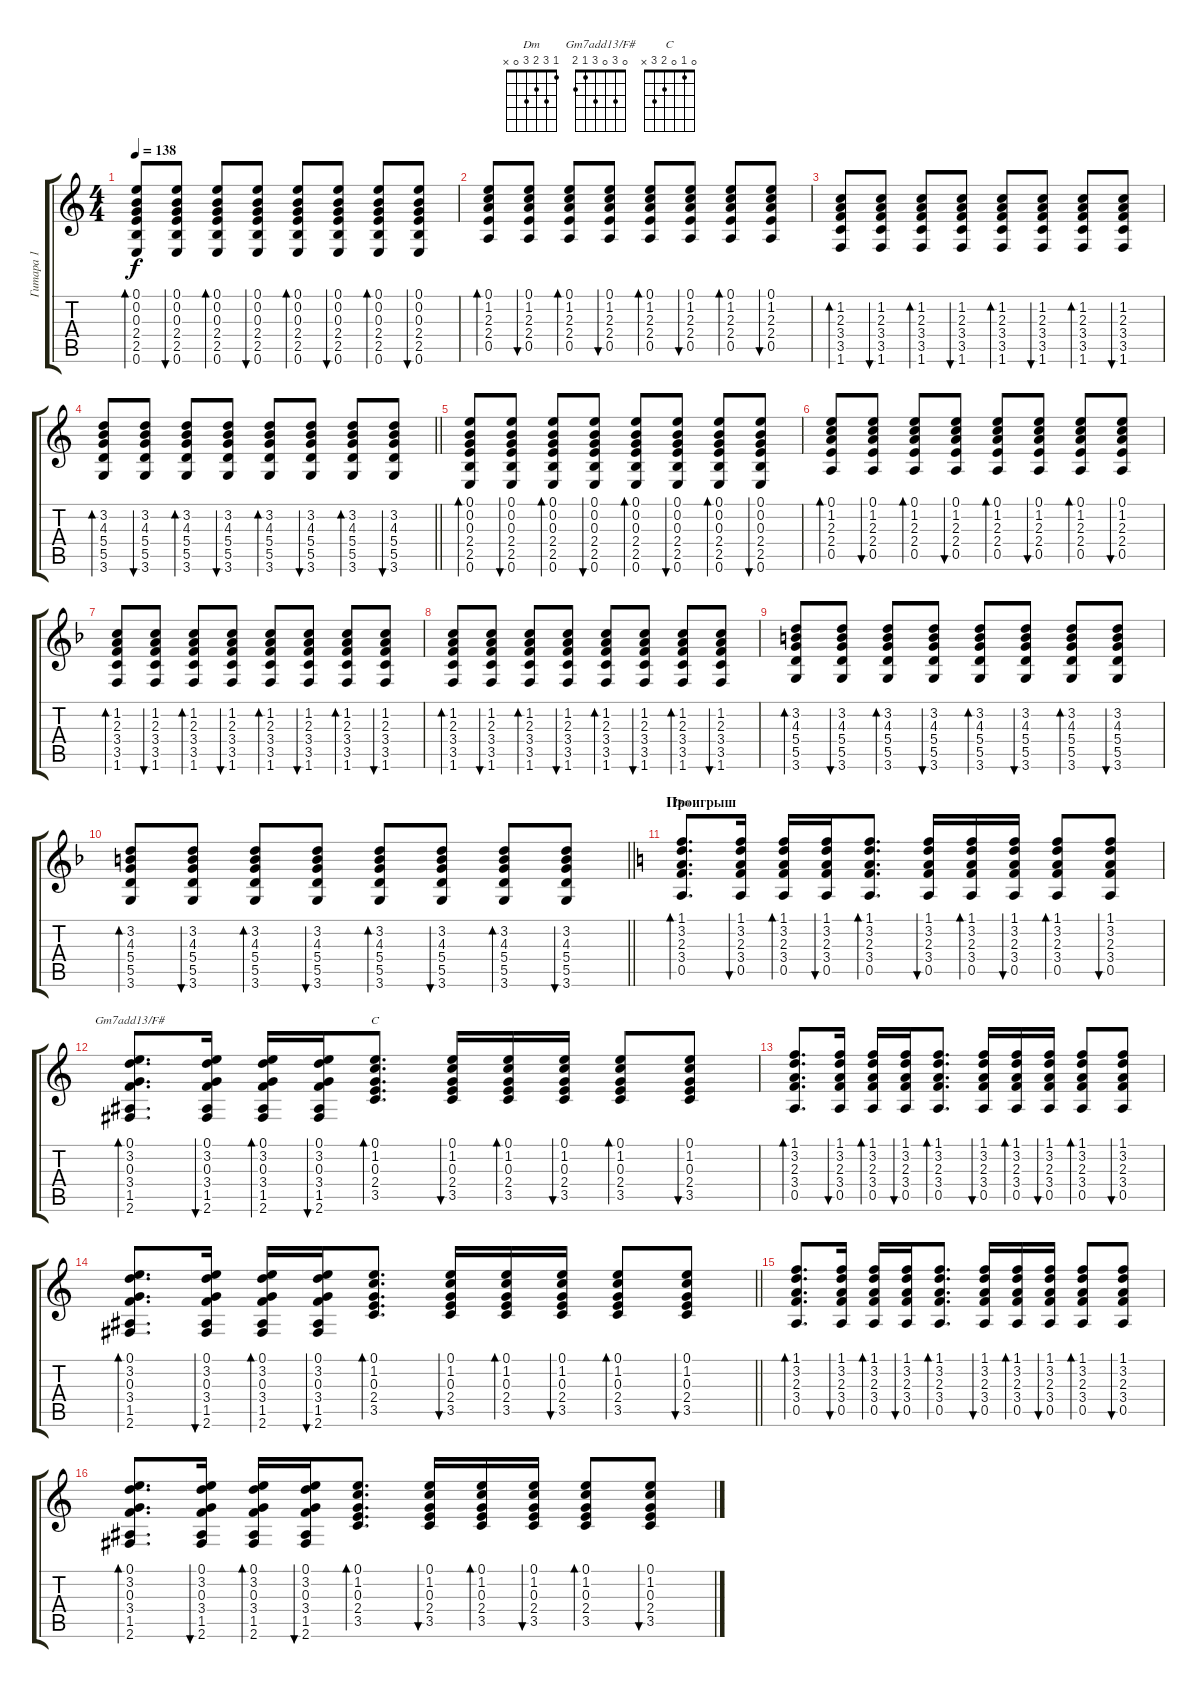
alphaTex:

\track ("Гитара 1" "Гитара 1") {instrument acousticguitarsteel}
\staff {score tabs}
\tuning (E4 B3 G3 D3 A2 E2) {hide}
\chord ("Dm" 1 3 2 3 0 x)
\chord ("Gm7add13/F#" 0 3 0 3 1 2)
\chord ("C" 0 1 0 2 3 x)
\ts (4 4)
\tempo 138
\clef g2
\ks c
(0.1 0.2 0.3 2.4 2.5 0.6).8{bd 60 dy f} (0.1 0.2 0.3 2.4 2.5 0.6).8{bu 60} (0.1 0.2 0.3 2.4 2.5 0.6).8{bd 60} (0.1 0.2 0.3 2.4 2.5 0.6).8{bu 60} (0.1 0.2 0.3 2.4 2.5 0.6).8{bd 60} (0.1 0.2 0.3 2.4 2.5 0.6).8{bu 60} (0.1 0.2 0.3 2.4 2.5 0.6).8{bd 60} (0.1 0.2 0.3 2.4 2.5 0.6).8{bu 60} |
(0.1 1.2 2.3 2.4 0.5).8{bd 60} (0.1 1.2 2.3 2.4 0.5).8{bu 60} (0.1 1.2 2.3 2.4 0.5).8{bd 60} (0.1 1.2 2.3 2.4 0.5).8{bu 60} (0.1 1.2 2.3 2.4 0.5).8{bd 60} (0.1 1.2 2.3 2.4 0.5).8{bu 60} (0.1 1.2 2.3 2.4 0.5).8{bd 60} (0.1 1.2 2.3 2.4 0.5).8{bu 60} |
(1.2 2.3 3.4 3.5 1.6).8{bd 60} (1.2 2.3 3.4 3.5 1.6).8{bu 60} (1.2 2.3 3.4 3.5 1.6).8{bd 60} (1.2 2.3 3.4 3.5 1.6).8{bu 60} (1.2 2.3 3.4 3.5 1.6).8{bd 60} (1.2 2.3 3.4 3.5 1.6).8{bu 60} (1.2 2.3 3.4 3.5 1.6).8{bd 60} (1.2 2.3 3.4 3.5 1.6).8{bu 60} |
\barLineRight lightlight
(3.2 4.3 5.4 5.5 3.6).8{bd 60} (3.2 4.3 5.4 5.5 3.6).8{bu 60} (3.2 4.3 5.4 5.5 3.6).8{bd 60} (3.2 4.3 5.4 5.5 3.6).8{bu 60} (3.2 4.3 5.4 5.5 3.6).8{bd 60} (3.2 4.3 5.4 5.5 3.6).8{bu 60} (3.2 4.3 5.4 5.5 3.6).8{bd 60} (3.2 4.3 5.4 5.5 3.6).8{bu 60} |
(0.1 0.2 0.3 2.4 2.5 0.6).8{bd 60} (0.1 0.2 0.3 2.4 2.5 0.6).8{bu 60} (0.1 0.2 0.3 2.4 2.5 0.6).8{bd 60} (0.1 0.2 0.3 2.4 2.5 0.6).8{bu 60} (0.1 0.2 0.3 2.4 2.5 0.6).8{bd 60} (0.1 0.2 0.3 2.4 2.5 0.6).8{bu 60} (0.1 0.2 0.3 2.4 2.5 0.6).8{bd 60} (0.1 0.2 0.3 2.4 2.5 0.6).8{bu 60} |
(0.1 1.2 2.3 2.4 0.5).8{bd 60} (0.1 1.2 2.3 2.4 0.5).8{bu 60} (0.1 1.2 2.3 2.4 0.5).8{bd 60} (0.1 1.2 2.3 2.4 0.5).8{bu 60} (0.1 1.2 2.3 2.4 0.5).8{bd 60} (0.1 1.2 2.3 2.4 0.5).8{bu 60} (0.1 1.2 2.3 2.4 0.5).8{bd 60} (0.1 1.2 2.3 2.4 0.5).8{bu 60} |
\ks f
(1.2 2.3 3.4 3.5 1.6).8{bd 60} (1.2 2.3 3.4 3.5 1.6).8{bu 60} (1.2 2.3 3.4 3.5 1.6).8{bd 60} (1.2 2.3 3.4 3.5 1.6).8{bu 60} (1.2 2.3 3.4 3.5 1.6).8{bd 60} (1.2 2.3 3.4 3.5 1.6).8{bu 60} (1.2 2.3 3.4 3.5 1.6).8{bd 60} (1.2 2.3 3.4 3.5 1.6).8{bu 60} |
(1.2 2.3 3.4 3.5 1.6).8{bd 60} (1.2 2.3 3.4 3.5 1.6).8{bu 60} (1.2 2.3 3.4 3.5 1.6).8{bd 60} (1.2 2.3 3.4 3.5 1.6).8{bu 60} (1.2 2.3 3.4 3.5 1.6).8{bd 60} (1.2 2.3 3.4 3.5 1.6).8{bu 60} (1.2 2.3 3.4 3.5 1.6).8{bd 60} (1.2 2.3 3.4 3.5 1.6).8{bu 60} |
(3.2 4.3 5.4 5.5 3.6).8{bd 60} (3.2 4.3 5.4 5.5 3.6).8{bu 60} (3.2 4.3 5.4 5.5 3.6).8{bd 60} (3.2 4.3 5.4 5.5 3.6).8{bu 60} (3.2 4.3 5.4 5.5 3.6).8{bd 60} (3.2 4.3 5.4 5.5 3.6).8{bu 60} (3.2 4.3 5.4 5.5 3.6).8{bd 60} (3.2 4.3 5.4 5.5 3.6).8{bu 60} |
\barLineRight lightlight
(3.2 4.3 5.4 5.5 3.6).8{bd 60} (3.2 4.3 5.4 5.5 3.6).8{bu 60} (3.2 4.3 5.4 5.5 3.6).8{bd 60} (3.2 4.3 5.4 5.5 3.6).8{bu 60} (3.2 4.3 5.4 5.5 3.6).8{bd 60} (3.2 4.3 5.4 5.5 3.6).8{bu 60} (3.2 4.3 5.4 5.5 3.6).8{bd 60} (3.2 4.3 5.4 5.5 3.6).8{bu 60} |
\section ("" "Проигрыш")
\ks c
(1.1 3.2 2.3 3.4 0.5).8{d bd 60 ch "Dm"} (1.1 3.2 2.3 3.4 0.5).16{bu 60} (1.1 3.2 2.3 3.4 0.5).16{bd 60} (1.1 3.2 2.3 3.4 0.5).16{bu 60} (1.1 3.2 2.3 3.4 0.5).8{d bd 60} (1.1 3.2 2.3 3.4 0.5).16{bu 60} (1.1 3.2 2.3 3.4 0.5).16{bd 60} (1.1 3.2 2.3 3.4 0.5).16{bu 60} (1.1 3.2 2.3 3.4 0.5).8{bd 60} (1.1 3.2 2.3 3.4 0.5).8{bu 60} |
(0.1 3.2 0.3 3.4 1.5 2.6).8{d bd 60 ch "Gm7add13/F#"} (0.1 3.2 0.3 3.4 1.5 2.6).16{bu 60} (0.1 3.2 0.3 3.4 1.5 2.6).16{bd 60} (0.1 3.2 0.3 3.4 1.5 2.6).16{bu 60} (0.1 1.2 0.3 2.4 3.5).8{d bd 60 ch "C"} (0.1 1.2 0.3 2.4 3.5).16{bu 60} (0.1 1.2 0.3 2.4 3.5).16{bd 60} (0.1 1.2 0.3 2.4 3.5).16{bu 60} (0.1 1.2 0.3 2.4 3.5).8{bd 60} (0.1 1.2 0.3 2.4 3.5).8{bu 60} |
(1.1 3.2 2.3 3.4 0.5).8{d bd 60} (1.1 3.2 2.3 3.4 0.5).16{bu 60} (1.1 3.2 2.3 3.4 0.5).16{bd 60} (1.1 3.2 2.3 3.4 0.5).16{bu 60} (1.1 3.2 2.3 3.4 0.5).8{d bd 60} (1.1 3.2 2.3 3.4 0.5).16{bu 60} (1.1 3.2 2.3 3.4 0.5).16{bd 60} (1.1 3.2 2.3 3.4 0.5).16{bu 60} (1.1 3.2 2.3 3.4 0.5).8{bd 60} (1.1 3.2 2.3 3.4 0.5).8{bu 60} |
\barLineRight lightlight
(0.1 3.2 0.3 3.4 1.5 2.6).8{d bd 60} (0.1 3.2 0.3 3.4 1.5 2.6).16{bu 60} (0.1 3.2 0.3 3.4 1.5 2.6).16{bd 60} (0.1 3.2 0.3 3.4 1.5 2.6).16{bu 60} (0.1 1.2 0.3 2.4 3.5).8{d bd 60} (0.1 1.2 0.3 2.4 3.5).16{bu 60} (0.1 1.2 0.3 2.4 3.5).16{bd 60} (0.1 1.2 0.3 2.4 3.5).16{bu 60} (0.1 1.2 0.3 2.4 3.5).8{bd 60} (0.1 1.2 0.3 2.4 3.5).8{bu 60} |
(1.1 3.2 2.3 3.4 0.5).8{d bd 60} (1.1 3.2 2.3 3.4 0.5).16{bu 60} (1.1 3.2 2.3 3.4 0.5).16{bd 60} (1.1 3.2 2.3 3.4 0.5).16{bu 60} (1.1 3.2 2.3 3.4 0.5).8{d bd 60} (1.1 3.2 2.3 3.4 0.5).16{bu 60} (1.1 3.2 2.3 3.4 0.5).16{bd 60} (1.1 3.2 2.3 3.4 0.5).16{bu 60} (1.1 3.2 2.3 3.4 0.5).8{bd 60} (1.1 3.2 2.3 3.4 0.5).8{bu 60} |
(0.1 3.2 0.3 3.4 1.5 2.6).8{d bd 60} (0.1 3.2 0.3 3.4 1.5 2.6).16{bu 60} (0.1 3.2 0.3 3.4 1.5 2.6).16{bd 60} (0.1 3.2 0.3 3.4 1.5 2.6).16{bu 60} (0.1 1.2 0.3 2.4 3.5).8{d bd 60} (0.1 1.2 0.3 2.4 3.5).16{bu 60} (0.1 1.2 0.3 2.4 3.5).16{bd 60} (0.1 1.2 0.3 2.4 3.5).16{bu 60} (0.1 1.2 0.3 2.4 3.5).8{bd 60} (0.1 1.2 0.3 2.4 3.5).8{bu 60}
